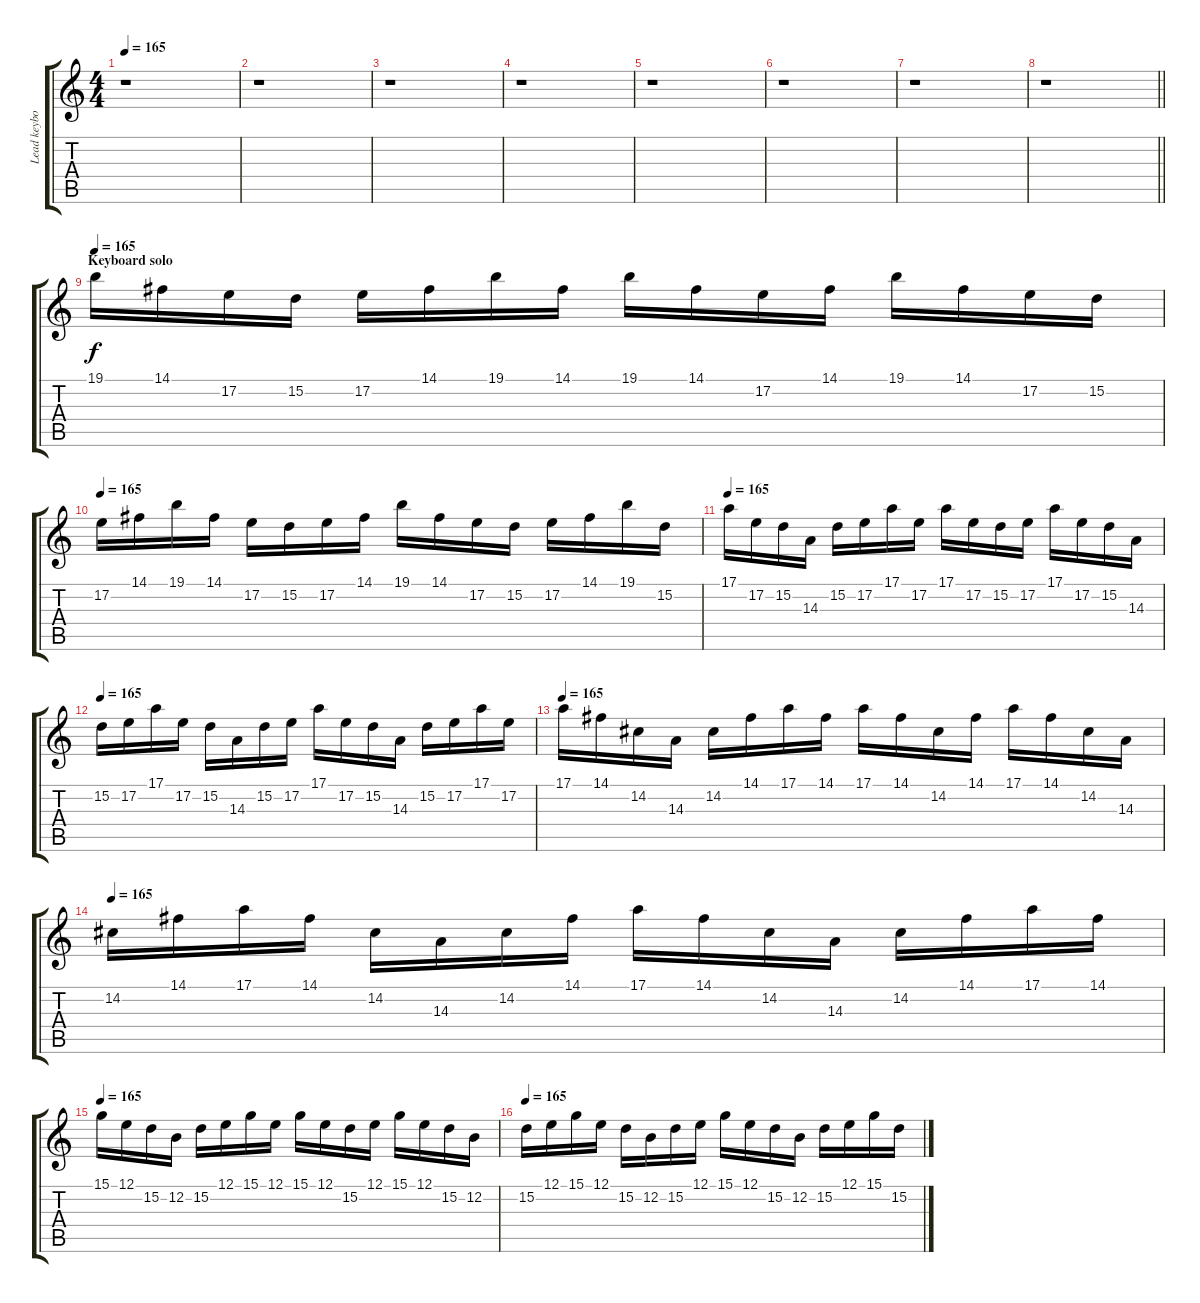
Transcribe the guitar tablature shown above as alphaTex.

\track ("Lead keyboard" "Lead keybo") {instrument churchorgan}
\staff {score tabs}
\tuning (E4 B3 G3 D3 A2 D2) {hide}
\ts (4 4)
\tempo 165
\clef g2
\ks c
r.1{dy f} |
r.1 |
r.1 |
r.1 |
r.1 |
r.1 |
r.1 |
\barLineRight lightlight
r.1 |
\section ("" "Keyboard solo")
\tempo 165
19.1.16{volume 16 instrument lead1square} 14.1.16 17.2.16 15.2.16 17.2.16 14.1.16 19.1.16 14.1.16 19.1.16 14.1.16 17.2.16 14.1.16 19.1.16 14.1.16 17.2.16 15.2.16 |
\tempo 165
17.2.16 14.1.16 19.1.16 14.1.16 17.2.16 15.2.16 17.2.16 14.1.16 19.1.16 14.1.16 17.2.16 15.2.16 17.2.16 14.1.16 19.1.16 15.2.16 |
\tempo 165
17.1.16 17.2.16 15.2.16 14.3.16 15.2.16 17.2.16 17.1.16 17.2.16 17.1.16 17.2.16 15.2.16 17.2.16 17.1.16 17.2.16 15.2.16 14.3.16 |
\tempo 165
15.2.16 17.2.16 17.1.16 17.2.16 15.2.16 14.3.16 15.2.16 17.2.16 17.1.16 17.2.16 15.2.16 14.3.16 15.2.16 17.2.16 17.1.16 17.2.16 |
\tempo 165
17.1.16 14.1.16 14.2.16 14.3.16 14.2.16 14.1.16 17.1.16 14.1.16 17.1.16 14.1.16 14.2.16 14.1.16 17.1.16 14.1.16 14.2.16 14.3.16 |
\tempo 165
14.2.16 14.1.16 17.1.16 14.1.16 14.2.16 14.3.16 14.2.16 14.1.16 17.1.16 14.1.16 14.2.16 14.3.16 14.2.16 14.1.16 17.1.16 14.1.16 |
\tempo 165
15.1.16 12.1.16 15.2.16 12.2.16 15.2.16 12.1.16 15.1.16 12.1.16 15.1.16 12.1.16 15.2.16 12.1.16 15.1.16 12.1.16 15.2.16 12.2.16 |
\tempo 165
15.2.16 12.1.16 15.1.16 12.1.16 15.2.16 12.2.16 15.2.16 12.1.16 15.1.16 12.1.16 15.2.16 12.2.16 15.2.16 12.1.16 15.1.16 15.2.16
